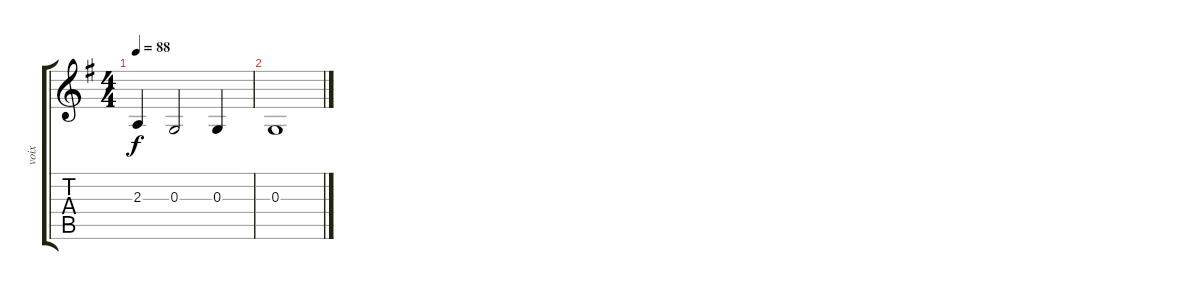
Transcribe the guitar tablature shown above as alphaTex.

\track ("voix" "voix") {instrument sopranosax}
\staff {score tabs}
\tuning (E4 B3 G3 D3 A2 E2) {hide}
\ts (4 4)
\tempo 88
\clef g2
\ks g
2.3.4{dy f} 0.3.2 0.3.4 |
0.3.1
